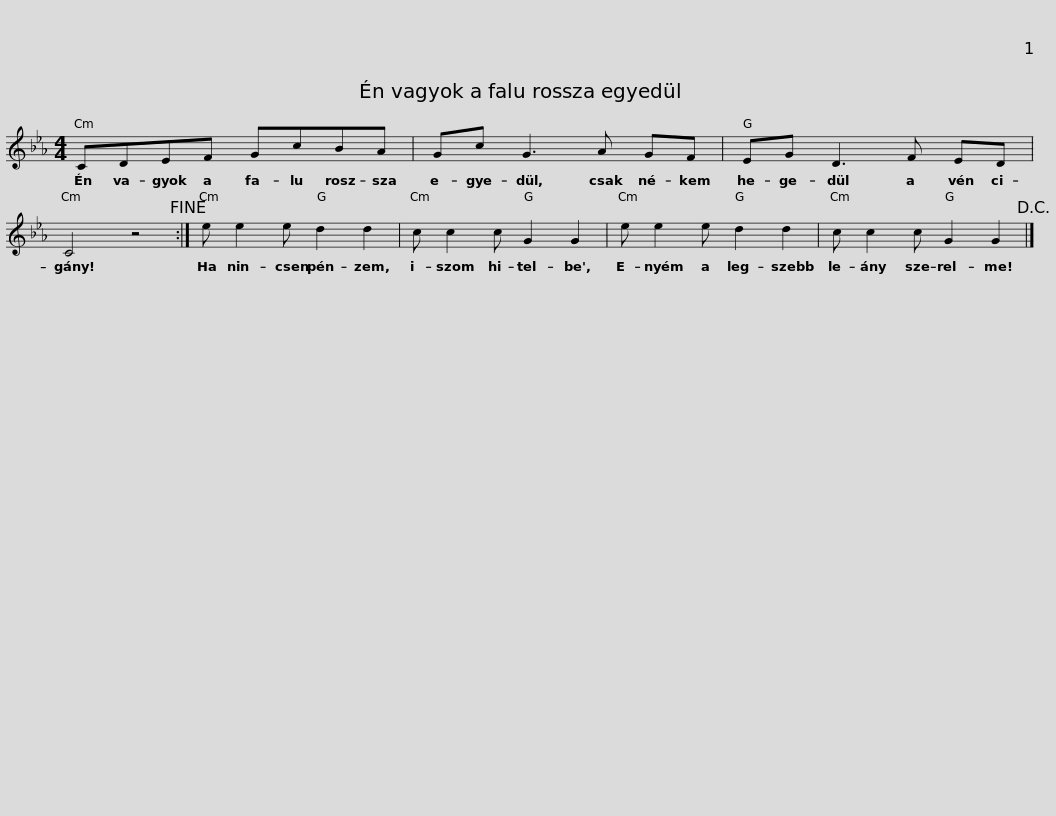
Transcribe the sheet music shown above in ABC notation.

X:1
L:1/8
M:4/4
I:linebreak $
K:Eb
V:1 treble
V:1
 CDEF GcBA | Gc G3 A GF | EG D3 F ED | C4 z4!fine! :|$ e e2 e d2 d2 | %5
 c c2 c G2 G2 | e e2 e d2 d2 | c c2 c G2 G2!D.C.! |] %8
